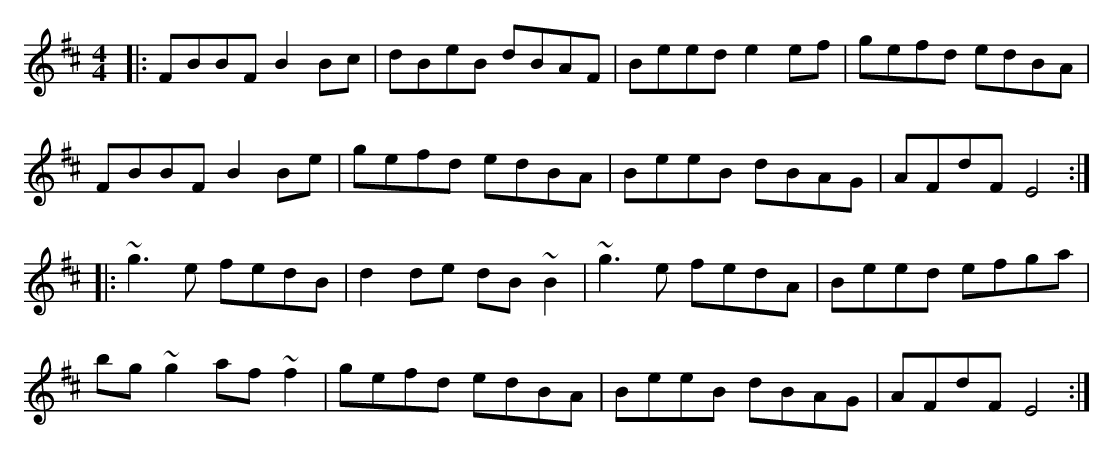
X:1
M:4/4
K:Bmin
|:FBBF B2Bc|dBeB dBAF|Beed e2ef|gefd edBA|
FBBF B2Be|gefd edBA|BeeB dBAG|AFdF E4:|
|:~g3e fedB|d2de dB~B2|~g3e fedA|Beed efga|
bg~g2 af~f2|gefd edBA|BeeB dBAG|AFdF E4:|
